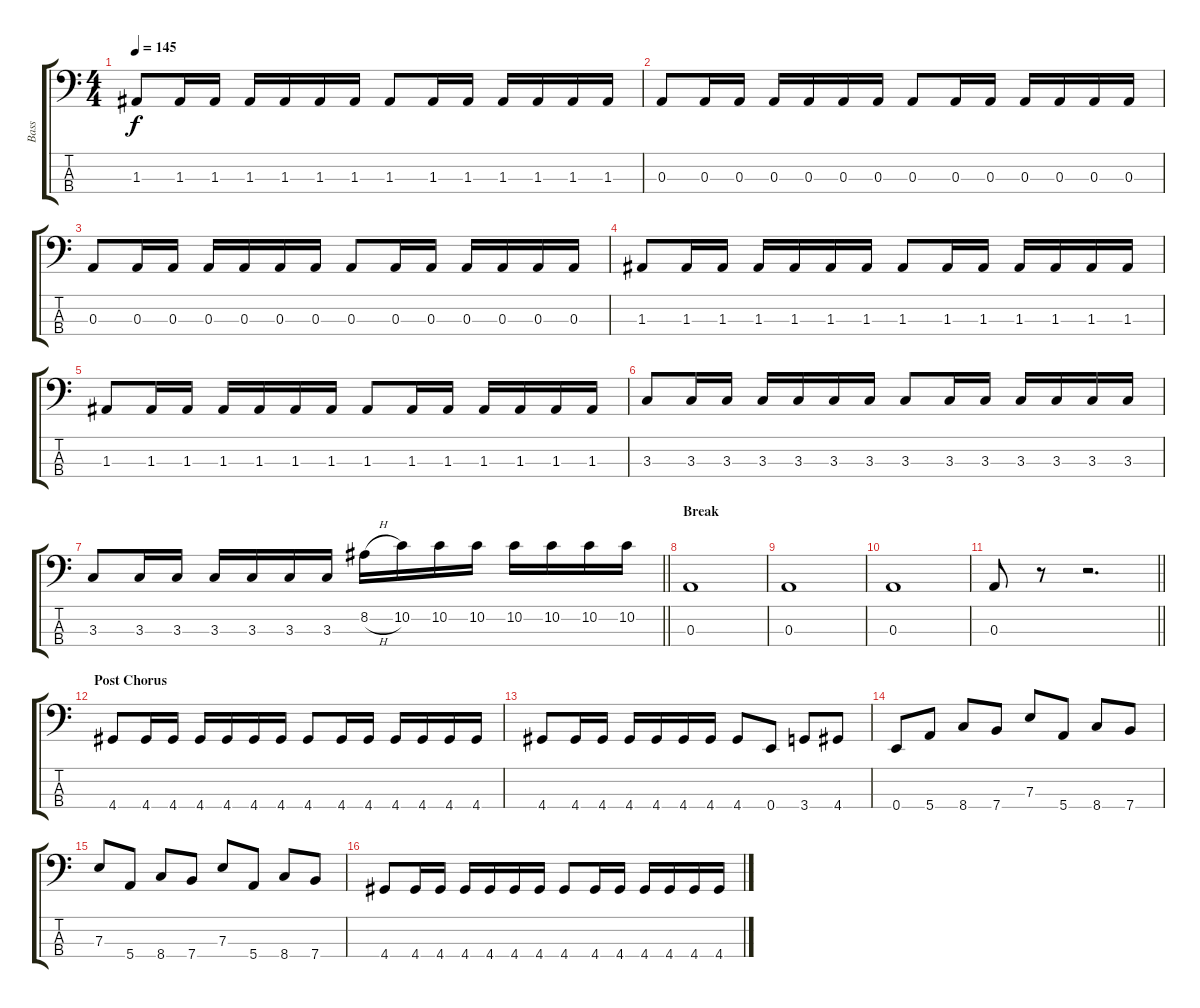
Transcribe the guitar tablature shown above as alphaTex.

\track ("Bass" "Bass") {instrument electricbassfinger}
\staff {score tabs}
\tuning (G2 D2 A1 E1) {hide}
\ts (4 4)
\tempo 145
\clef f4
\ks c
1.3.8{dy f} 1.3.16 1.3.16 1.3.16 1.3.16 1.3.16 1.3.16 1.3.8 1.3.16 1.3.16 1.3.16 1.3.16 1.3.16 1.3.16 |
0.3.8 0.3.16 0.3.16 0.3.16 0.3.16 0.3.16 0.3.16 0.3.8 0.3.16 0.3.16 0.3.16 0.3.16 0.3.16 0.3.16 |
0.3.8 0.3.16 0.3.16 0.3.16 0.3.16 0.3.16 0.3.16 0.3.8 0.3.16 0.3.16 0.3.16 0.3.16 0.3.16 0.3.16 |
1.3.8 1.3.16 1.3.16 1.3.16 1.3.16 1.3.16 1.3.16 1.3.8 1.3.16 1.3.16 1.3.16 1.3.16 1.3.16 1.3.16 |
1.3.8 1.3.16 1.3.16 1.3.16 1.3.16 1.3.16 1.3.16 1.3.8 1.3.16 1.3.16 1.3.16 1.3.16 1.3.16 1.3.16 |
3.3.8 3.3.16 3.3.16 3.3.16 3.3.16 3.3.16 3.3.16 3.3.8 3.3.16 3.3.16 3.3.16 3.3.16 3.3.16 3.3.16 |
\barLineRight lightlight
3.3.8 3.3.16 3.3.16 3.3.16 3.3.16 3.3.16 3.3.16 8.2{h}.16 10.2.16 10.2.16 10.2.16 10.2.16 10.2.16 10.2.16 10.2.16 |
\section ("" "Break")
0.3.1 |
0.3.1 |
0.3.1 |
\barLineRight lightlight
0.3.8 r.8 r.2{d} |
\section ("" "Post Chorus")
4.4.8 4.4.16 4.4.16 4.4.16 4.4.16 4.4.16 4.4.16 4.4.8 4.4.16 4.4.16 4.4.16 4.4.16 4.4.16 4.4.16 |
4.4.8 4.4.16 4.4.16 4.4.16 4.4.16 4.4.16 4.4.16 4.4.8 0.4.8 3.4.8 4.4.8 |
0.4.8 5.4.8 8.4.8 7.4.8 7.3.8 5.4.8 8.4.8 7.4.8 |
7.3.8 5.4.8 8.4.8 7.4.8 7.3.8 5.4.8 8.4.8 7.4.8 |
4.4.8 4.4.16 4.4.16 4.4.16 4.4.16 4.4.16 4.4.16 4.4.8 4.4.16 4.4.16 4.4.16 4.4.16 4.4.16 4.4.16
